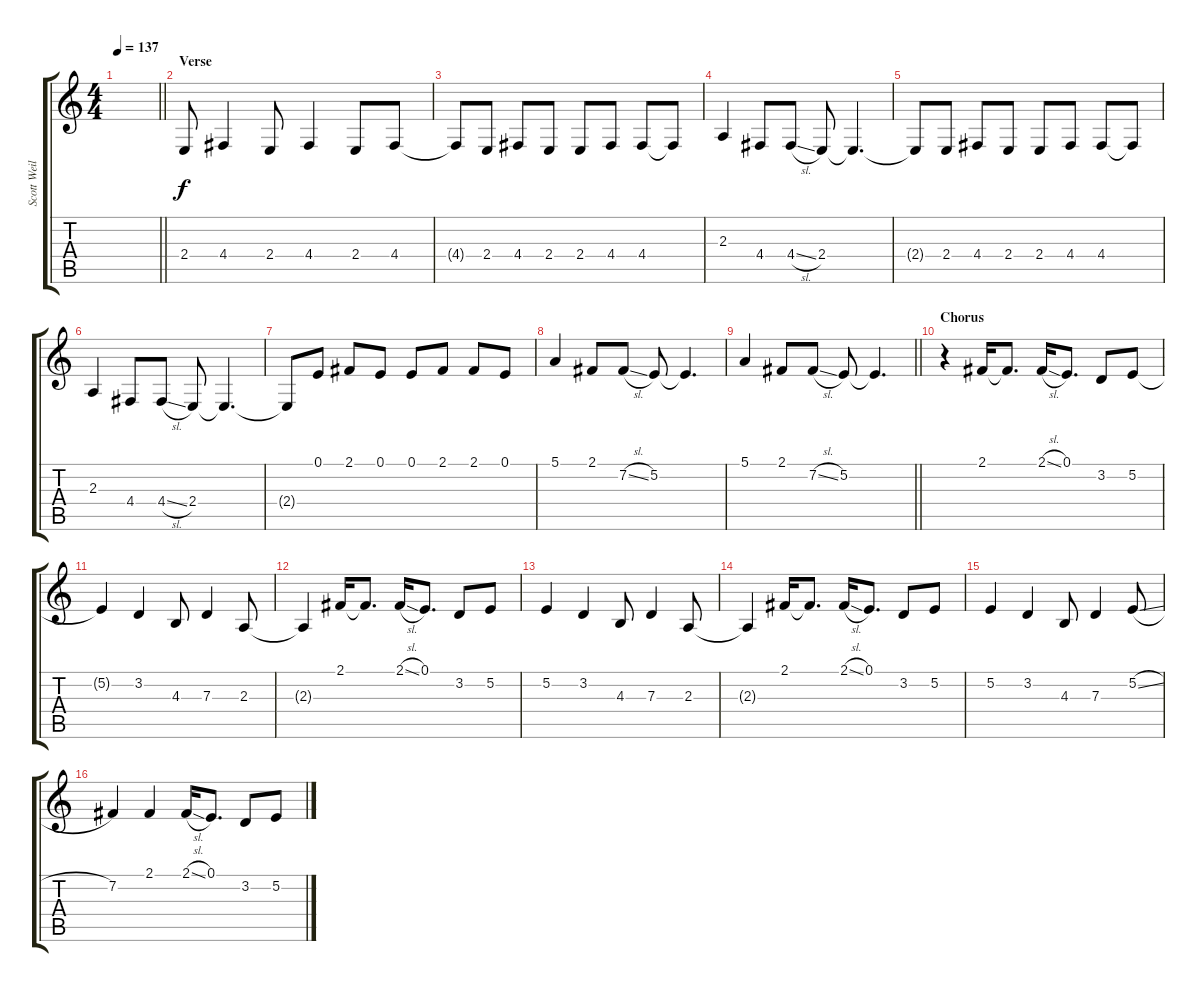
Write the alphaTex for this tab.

\track ("Scott Weiland" "Scott Weil") {instrument cello}
\staff {score tabs}
\tuning (E4 B3 G3 D3 A2 E2) {hide}
\ts (4 4)
\tempo 137
\clef g2
\barLineRight lightlight
\ks c
|
\section ("" "Verse")
2.4.8 4.4.4 2.4.8 4.4.4 2.4.8 4.4.8 |
4.4{t}.8 2.4.8 4.4.8 2.4.8 2.4.8 4.4.8 4.4.8 4.4{t}.8 |
2.3.4 4.4.8 4.4{sl}.8 2.4.8 2.4{t}.4{d} |
2.4{t}.8 2.4.8 4.4.8 2.4.8 2.4.8 4.4.8 4.4.8 4.4{t}.8 |
2.3.4 4.4.8 4.4{sl}.8 2.4.8 2.4{t}.4{d} |
2.4{t}.8 0.1.8 2.1.8 0.1.8 0.1.8 2.1.8 2.1.8 0.1.8 |
5.1.4 2.1.8 7.2{sl}.8 5.2.8 5.2{t}.4{d} |
\barLineRight lightlight
5.1.4 2.1.8 7.2{sl}.8 5.2.8 5.2{t}.4{d} |
\section ("" "Chorus")
r.4 2.1.16 2.1{t}.8{d} 2.1{sl}.16 0.1.8{d} 3.2.8 5.2.8 |
5.2{t}.4 3.2.4 4.3.8 7.3.4 2.3.8 |
2.3{t}.4 2.1.16 2.1{t}.8{d} 2.1{sl}.16 0.1.8{d} 3.2.8 5.2.8 |
5.2.4 3.2.4 4.3.8 7.3.4 2.3.8 |
2.3{t}.4 2.1.16 2.1{t}.8{d} 2.1{sl}.16 0.1.8{d} 3.2.8 5.2.8 |
5.2.4 3.2.4 4.3.8 7.3.4 5.2{sl}.8 |
7.2.4 2.1.4 2.1{sl}.16 0.1.8{d} 3.2.8 5.2.8
